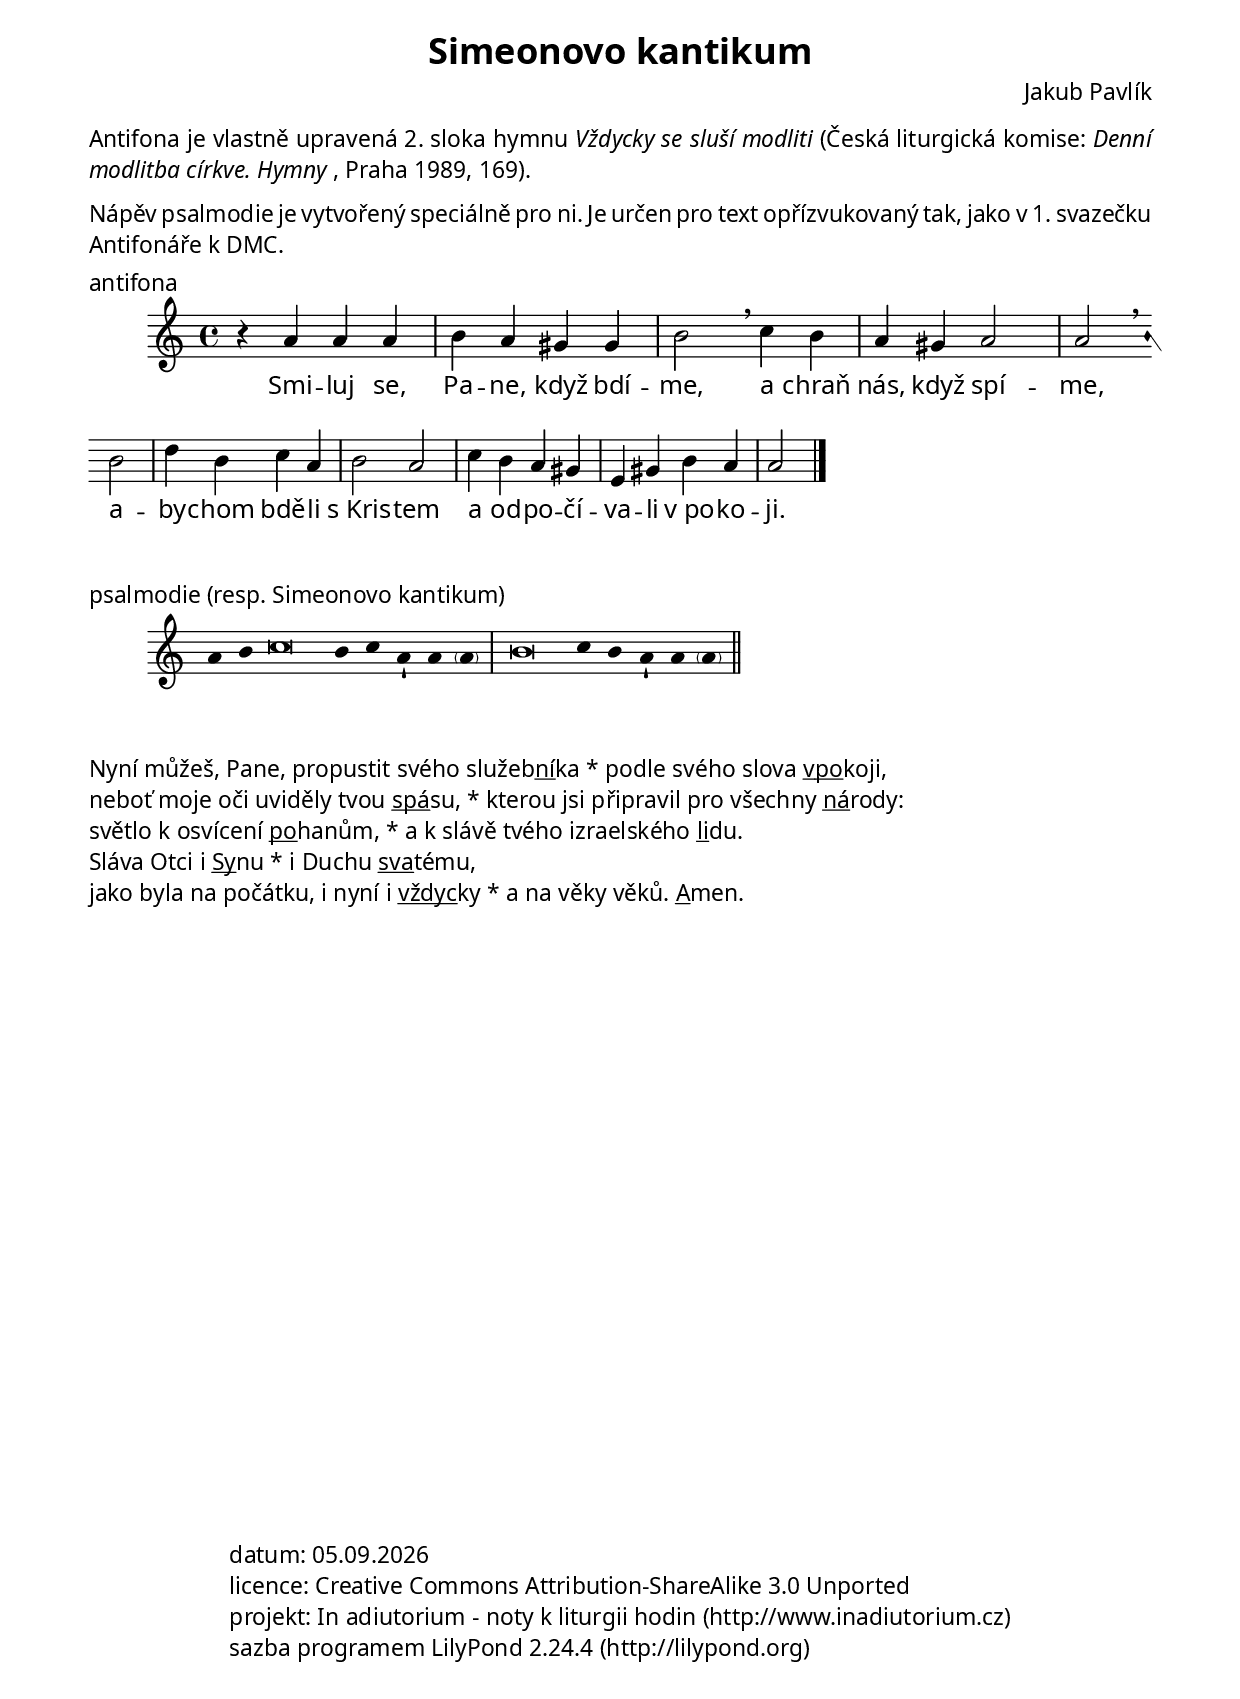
\version "2.14.2"

\header {
  title = "Simeonovo kantikum"
  composer = "Jakub Pavlík"
}

\include "spolecne.ly"

\markup\justify {Antifona je vlastně upravená 2. sloka hymnu
\italic{Vždycky se sluší modliti}
(Česká liturgická komise: \italic{Denní modlitba církve. Hymny}, Praha 1989, 169).
}
\markup\justify {
Nápěv psalmodie je vytvořený speciálně pro ni. Je určen pro text
opřízvukovaný tak, jako v 1. svazečku Antifonáře k DMC.}

\score {
  \relative c'' {
    \time 4/4
    r4 a a a b a gis gis b2 \breathe
    c4 b a gis a2 a \breathe \break
    b2 d4 b c a b2 a 
    c4 b a gis e gis b a a2 \bar "|."
  }
  \addlyrics {
    Smi -- luj se, Pa -- ne, když bdí -- me,
    a chraň nás, když spí -- me,
    a -- by -- chom bdě -- li s_Kris -- tem
    a od -- po -- čí -- va -- li v_po -- ko -- ji.
  }
  \header {
    piece = "antifona"
  }
}

\score {
  \relative c'' {
    \choralniRezim
    a4 b c\breve b4 c a-| a \parenthesize a \barMax
    b\breve c4 b a-| a \parenthesize a \barFinalis
  }
  \header {
    piece = "psalmodie (resp. Simeonovo kantikum)"
  }
}

\markup\column {
\line{
  Nyní můžeš, Pane, propustit svého \concat{služeb\underline{ní}ka} * 
podle svého slova \concat{\underline{v po}koji,}
}
\line{
neboť moje oči uviděly tvou \concat{\underline{spá}su,} * 
kterou jsi připravil pro všechny \concat{\underline{ná}rody:}
}
\line{
světlo k osvícení \concat{\underline{po}hanům,} * 
a k slávě tvého izraelského \concat{\underline{li}du.}
}
\line{
Sláva Otci i \concat{\underline{Sy}nu} * 
i Duchu \concat{\underline{sva}tému,}
}
\line{
jako byla na počátku, i nyní i \concat{\underline{vždyc}ky} * 
a na věky věků. \concat{\underline{A}men.}
}
}